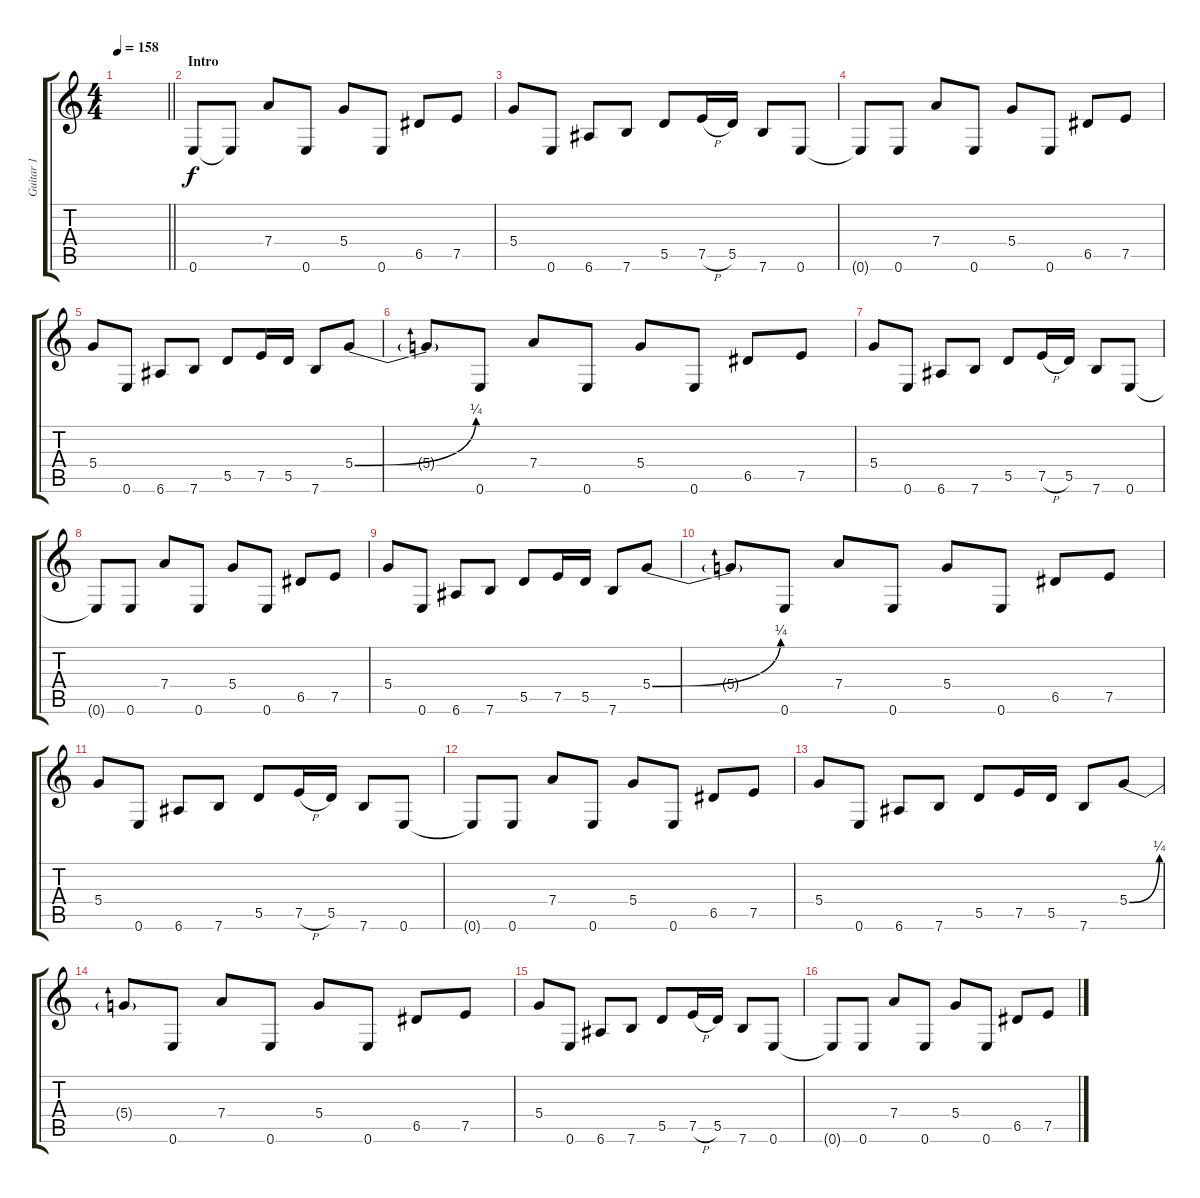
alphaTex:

\track ("Guitar 1" "Guitar 1") {instrument distortionguitar}
\staff {score tabs}
\tuning (E4 B3 G3 D3 A2 E2) {hide}
\ts (4 4)
\tempo 158
\clef g2
\barLineRight lightlight
\ks c
|
\section ("" "Intro")
0.6.8 0.6{t}.8 7.4.8 0.6.8 5.4.8 0.6.8 6.5.8 7.5.8 |
5.4.8 0.6.8 6.6.8 7.6.8 5.5.8 7.5{h}.16 5.5.16 7.6.8 0.6.8 |
0.6{t}.8 0.6.8 7.4.8 0.6.8 5.4.8 0.6.8 6.5.8 7.5.8 |
5.4.8 0.6.8 6.6.8 7.6.8 5.5.8 7.5.16 5.5.16 7.6.8 5.4{be (bend 0 0 60 1)}.8 |
5.4{t}.8 0.6.8 7.4.8 0.6.8 5.4.8 0.6.8 6.5.8 7.5.8 |
5.4.8 0.6.8 6.6.8 7.6.8 5.5.8 7.5{h}.16 5.5.16 7.6.8 0.6.8 |
0.6{t}.8 0.6.8 7.4.8 0.6.8 5.4.8 0.6.8 6.5.8 7.5.8 |
5.4.8 0.6.8 6.6.8 7.6.8 5.5.8 7.5.16 5.5.16 7.6.8 5.4{be (bend 0 0 60 1)}.8 |
5.4{t}.8 0.6.8 7.4.8 0.6.8 5.4.8 0.6.8 6.5.8 7.5.8 |
5.4.8 0.6.8 6.6.8 7.6.8 5.5.8 7.5{h}.16 5.5.16 7.6.8 0.6.8 |
0.6{t}.8 0.6.8 7.4.8 0.6.8 5.4.8 0.6.8 6.5.8 7.5.8 |
5.4.8 0.6.8 6.6.8 7.6.8 5.5.8 7.5.16 5.5.16 7.6.8 5.4{be (bend 0 0 60 1)}.8 |
5.4{t}.8 0.6.8 7.4.8 0.6.8 5.4.8 0.6.8 6.5.8 7.5.8 |
5.4.8 0.6.8 6.6.8 7.6.8 5.5.8 7.5{h}.16 5.5.16 7.6.8 0.6.8 |
0.6{t}.8 0.6.8 7.4.8 0.6.8 5.4.8 0.6.8 6.5.8 7.5.8
